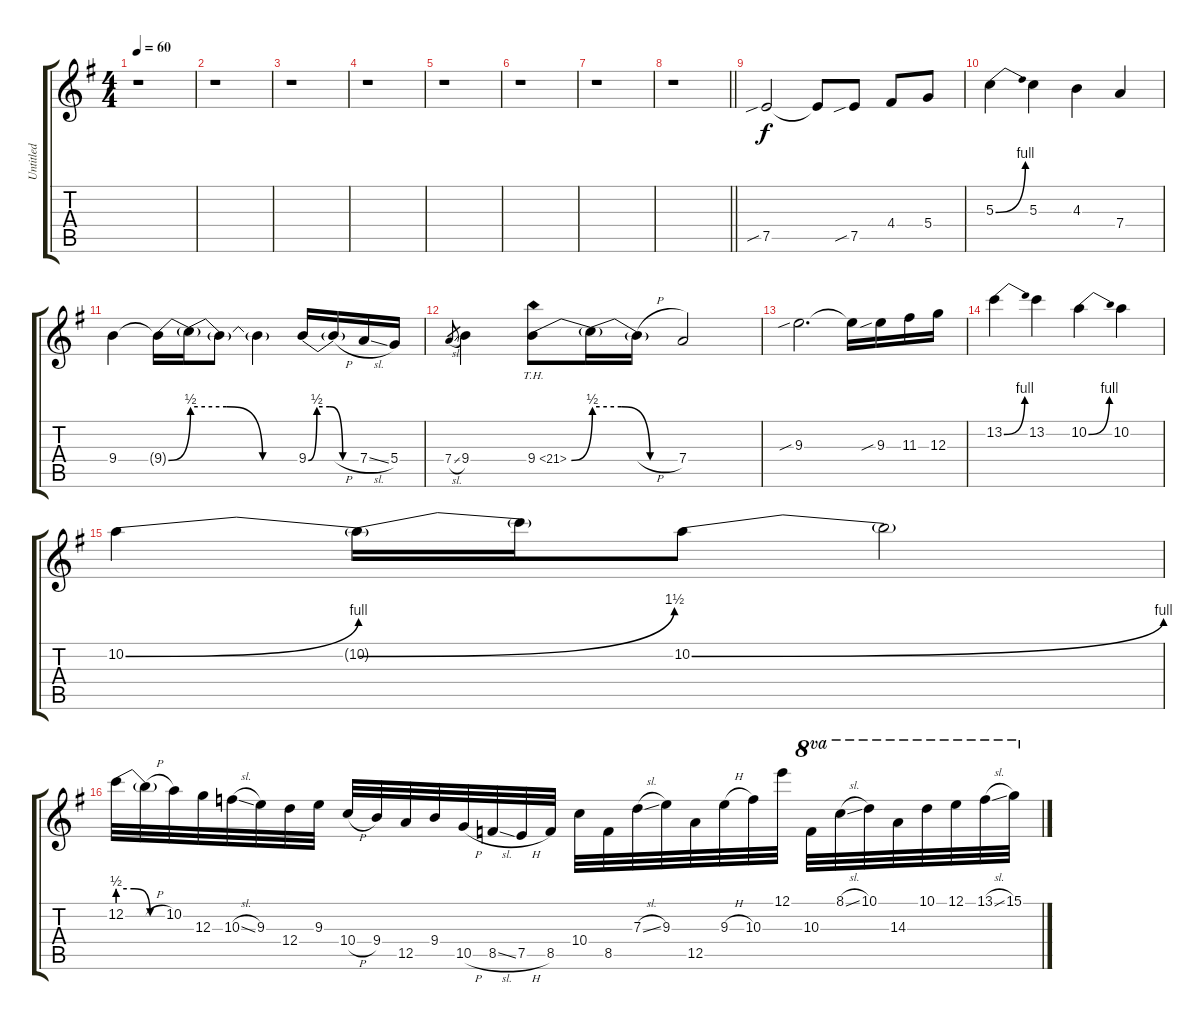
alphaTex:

\track ("Untitled" "Untitled") {instrument overdrivenguitar}
\staff {score tabs}
\tuning (E4 B3 G3 D3 A2 E2) {hide}
\ts (4 4)
\tempo 60
\clef g2
\ks g
r.1{dy f instrument overdrivenguitar} |
r.1 |
r.1 |
r.1 |
r.1 |
r.1 |
r.1 |
\barLineRight lightlight
r.1 |
7.5{sib}.2 7.5{t}.8 7.5{sib}.8 4.4.8 5.4.8 |
5.3{be (bend 0 0 60 4)}.4 5.3.4 4.3.4 7.4.4 |
9.4.4 9.4{be (bend 0 0 60 2) t}.16 9.4{be (custom 0 2 20 2 40 0 60 0) t}.16 9.4{t}.8 9.4{t}.4 9.4{be (custom 0 0 10 2 25 2 40 0 60 0)}.16 9.4{h t}.16 7.4{sl}.16 5.4.16 |
7.4{sl}.8{gr} 9.4.4 9.4{be (bend 0 0 60 2) th 12}.8 9.4{be (custom 0 2 20 2 40 0 60 0) t}.16 9.4{h t}.16 7.4.2 |
9.3{sib}.2{d} 9.3{t}.16 9.3{sib}.16 11.3.16 12.3.16 |
13.2{be (bend 0 0 60 4)}.4 13.2.4 10.2{be (bend 0 0 60 4)}.4 10.2.4 |
10.2{be (bend 0 0 60 4)}.4 10.2{be (bend 0 0 60 6) t}.16 10.2{t}.16 10.2{be (bend 0 0 60 4)}.8 10.2{t}.2 |
12.2{be (custom 0 2 20 2 40 0 60 0)}.32 12.2{h t}.32 10.2.32 12.3.32 10.3{sl}.32 9.3.32 12.4.32 9.3.32 10.4{h}.32 9.4.32 12.5.32 9.4.32 10.5{h}.32 8.5{sl}.32 7.5{h}.32 8.5.32 10.4.32 8.5.32 7.3{sl}.32 9.3.32 12.5.32 9.3{h}.32 10.3.32 12.1.32 10.3.32{ot 8va} 8.1{sl}.32{ot 8va} 10.1.32{ot 8va} 14.3.32{ot 8va} 10.1.32{ot 8va} 12.1.32{ot 8va} 13.1{sl}.32{ot 8va} 15.1.32{ot 8va}
